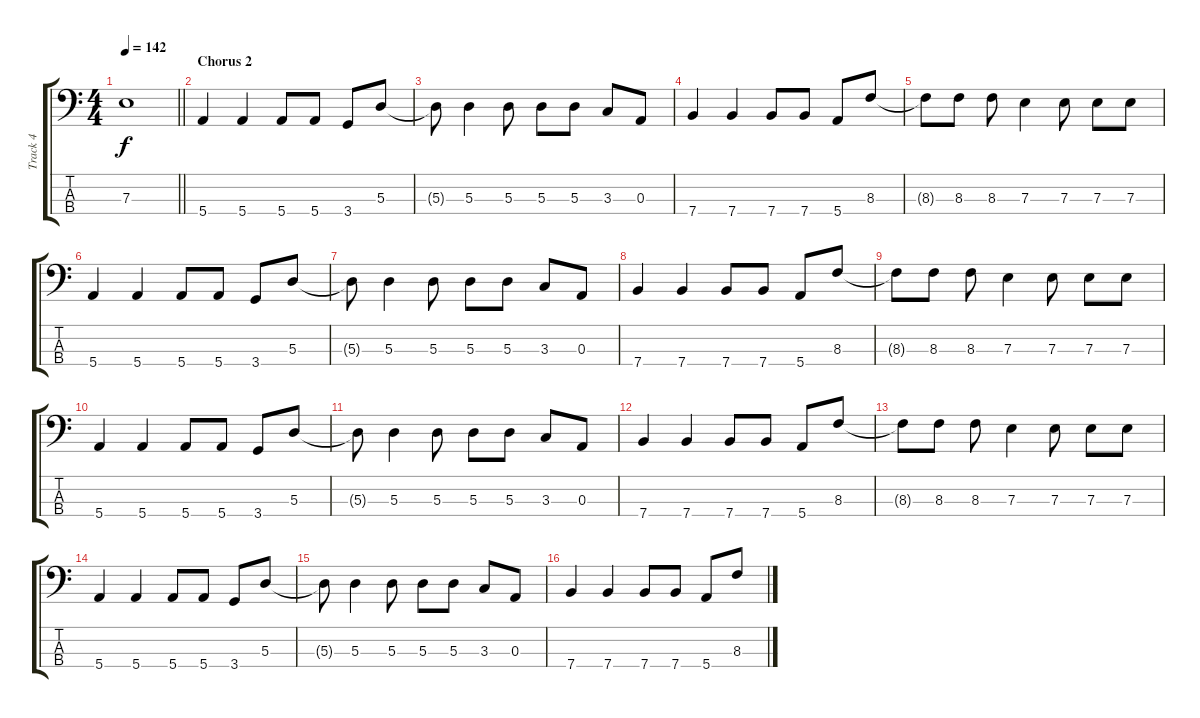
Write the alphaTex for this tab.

\track ("Track 4" "Track 4") {instrument electricbassfinger}
\staff {score tabs}
\tuning (G2 D2 A1 E1) {hide}
\ts (4 4)
\tempo 142
\clef f4
\barLineRight lightlight
\ks c
7.3.1{dy f} |
\section ("" "Chorus 2")
5.4.4 5.4.4 5.4.8 5.4.8 3.4.8 5.3.8 |
5.3{t}.8 5.3.4 5.3.8 5.3.8 5.3.8 3.3.8 0.3.8 |
7.4.4 7.4.4 7.4.8 7.4.8 5.4.8 8.3.8 |
8.3{t}.8 8.3.8 8.3.8 7.3.4 7.3.8 7.3.8 7.3.8 |
5.4.4 5.4.4 5.4.8 5.4.8 3.4.8 5.3.8 |
5.3{t}.8 5.3.4 5.3.8 5.3.8 5.3.8 3.3.8 0.3.8 |
7.4.4 7.4.4 7.4.8 7.4.8 5.4.8 8.3.8 |
8.3{t}.8 8.3.8 8.3.8 7.3.4 7.3.8 7.3.8 7.3.8 |
5.4.4 5.4.4 5.4.8 5.4.8 3.4.8 5.3.8 |
5.3{t}.8 5.3.4 5.3.8 5.3.8 5.3.8 3.3.8 0.3.8 |
7.4.4 7.4.4 7.4.8 7.4.8 5.4.8 8.3.8 |
8.3{t}.8 8.3.8 8.3.8 7.3.4 7.3.8 7.3.8 7.3.8 |
5.4.4 5.4.4 5.4.8 5.4.8 3.4.8 5.3.8 |
5.3{t}.8 5.3.4 5.3.8 5.3.8 5.3.8 3.3.8 0.3.8 |
7.4.4 7.4.4 7.4.8 7.4.8 5.4.8 8.3.8
